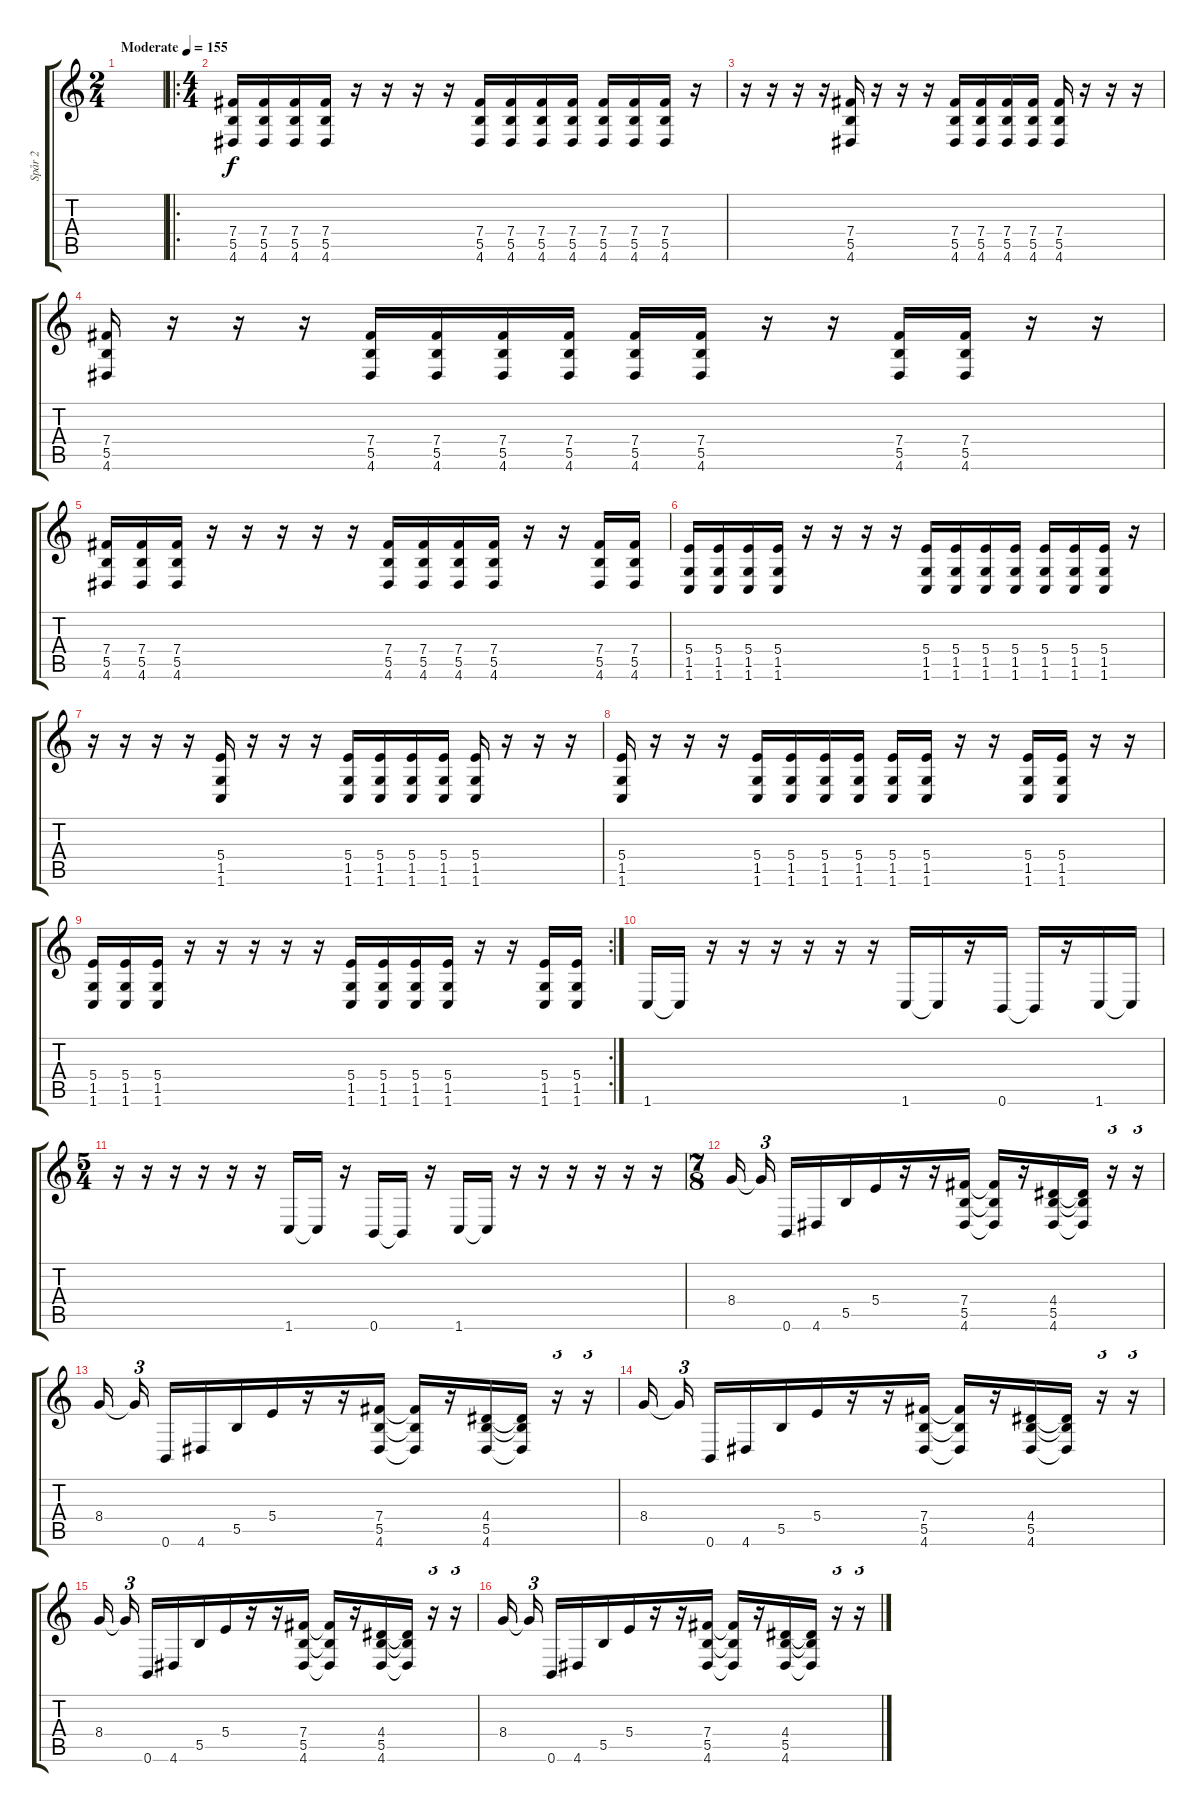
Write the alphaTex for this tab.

\track ("Spår 2" "Spår 2") {instrument distortionguitar}
\staff {score tabs}
\tuning (Db4 Ab3 E3 B2 Gb2 B1) {hide}
\ts (2 4)
\tempo (155 "Moderate")
\clef g2
\ks c
|
\ro
\ts (4 4)
(7.4 5.5 4.6).16 (7.4 5.5 4.6).16 (7.4 5.5 4.6).16 (7.4 5.5 4.6).16 r.16 r.16 r.16 r.16 (7.4 5.5 4.6).16 (7.4 5.5 4.6).16 (7.4 5.5 4.6).16 (7.4 5.5 4.6).16 (7.4 5.5 4.6).16 (7.4 5.5 4.6).16 (7.4 5.5 4.6).16 r.16 |
r.16 r.16 r.16 r.16 (7.4 5.5 4.6).16 r.16 r.16 r.16 (7.4 5.5 4.6).16 (7.4 5.5 4.6).16 (7.4 5.5 4.6).16 (7.4 5.5 4.6).16 (7.4 5.5 4.6).16 r.16 r.16 r.16 |
(7.4 5.5 4.6).16 r.16 r.16 r.16 (7.4 5.5 4.6).16 (7.4 5.5 4.6).16 (7.4 5.5 4.6).16 (7.4 5.5 4.6).16 (7.4 5.5 4.6).16 (7.4 5.5 4.6).16 r.16 r.16 (7.4 5.5 4.6).16 (7.4 5.5 4.6).16 r.16 r.16 |
(7.4 5.5 4.6).16 (7.4 5.5 4.6).16 (7.4 5.5 4.6).16 r.16 r.16 r.16 r.16 r.16 (7.4 5.5 4.6).16 (7.4 5.5 4.6).16 (7.4 5.5 4.6).16 (7.4 5.5 4.6).16 r.16 r.16 (7.4 5.5 4.6).16 (7.4 5.5 4.6).16 |
(5.4 1.5 1.6).16 (5.4 1.5 1.6).16 (5.4 1.5 1.6).16 (5.4 1.5 1.6).16 r.16 r.16 r.16 r.16 (5.4 1.5 1.6).16 (5.4 1.5 1.6).16 (5.4 1.5 1.6).16 (5.4 1.5 1.6).16 (5.4 1.5 1.6).16 (5.4 1.5 1.6).16 (5.4 1.5 1.6).16 r.16 |
r.16 r.16 r.16 r.16 (5.4 1.5 1.6).16 r.16 r.16 r.16 (5.4 1.5 1.6).16 (5.4 1.5 1.6).16 (5.4 1.5 1.6).16 (5.4 1.5 1.6).16 (5.4 1.5 1.6).16 r.16 r.16 r.16 |
(5.4 1.5 1.6).16 r.16 r.16 r.16 (5.4 1.5 1.6).16 (5.4 1.5 1.6).16 (5.4 1.5 1.6).16 (5.4 1.5 1.6).16 (5.4 1.5 1.6).16 (5.4 1.5 1.6).16 r.16 r.16 (5.4 1.5 1.6).16 (5.4 1.5 1.6).16 r.16 r.16 |
\rc 2
(5.4 1.5 1.6).16 (5.4 1.5 1.6).16 (5.4 1.5 1.6).16 r.16 r.16 r.16 r.16 r.16 (5.4 1.5 1.6).16 (5.4 1.5 1.6).16 (5.4 1.5 1.6).16 (5.4 1.5 1.6).16 r.16 r.16 (5.4 1.5 1.6).16 (5.4 1.5 1.6).16 |
1.6.16 1.6{t}.16 r.16 r.16 r.16 r.16 r.16 r.16 1.6.16 1.6{t}.16 r.16 0.6.16 0.6{t}.16 r.16 1.6.16 1.6{t}.16 |
\ts (5 4)
r.16 r.16 r.16 r.16 r.16 r.16 1.6.16 1.6{t}.16 r.16 0.6.16 0.6{t}.16 r.16 1.6.16 1.6{t}.16 r.16 r.16 r.16 r.16 r.16 r.16 |
\ts (7 8)
8.4.16{beam splitsecondary} 8.4{t}.16{tu (3 2)} 0.6.16 4.6.16 5.5.16 5.4.16 r.16 r.16 (7.4 5.5 4.6).16 (7.4{t} 5.5{t} 4.6{t}).16 r.16 (4.4 5.5 4.6).16 (4.4{t} 5.5{t} 4.6{t}).16 r.16{tu (3 2)} r.16{tu (3 2)} |
8.4.16{beam splitsecondary} 8.4{t}.16{tu (3 2)} 0.6.16 4.6.16 5.5.16 5.4.16 r.16 r.16 (7.4 5.5 4.6).16 (7.4{t} 5.5{t} 4.6{t}).16 r.16 (4.4 5.5 4.6).16 (4.4{t} 5.5{t} 4.6{t}).16 r.16{tu (3 2)} r.16{tu (3 2)} |
8.4.16{beam splitsecondary} 8.4{t}.16{tu (3 2)} 0.6.16 4.6.16 5.5.16 5.4.16 r.16 r.16 (7.4 5.5 4.6).16 (7.4{t} 5.5{t} 4.6{t}).16 r.16 (4.4 5.5 4.6).16 (4.4{t} 5.5{t} 4.6{t}).16 r.16{tu (3 2)} r.16{tu (3 2)} |
8.4.16{beam splitsecondary} 8.4{t}.16{tu (3 2)} 0.6.16 4.6.16 5.5.16 5.4.16 r.16 r.16 (7.4 5.5 4.6).16 (7.4{t} 5.5{t} 4.6{t}).16 r.16 (4.4 5.5 4.6).16 (4.4{t} 5.5{t} 4.6{t}).16 r.16{tu (3 2)} r.16{tu (3 2)} |
8.4.16{beam splitsecondary} 8.4{t}.16{tu (3 2)} 0.6.16 4.6.16 5.5.16 5.4.16 r.16 r.16 (7.4 5.5 4.6).16 (7.4{t} 5.5{t} 4.6{t}).16 r.16 (4.4 5.5 4.6).16 (4.4{t} 5.5{t} 4.6{t}).16 r.16{tu (3 2)} r.16{tu (3 2)}
